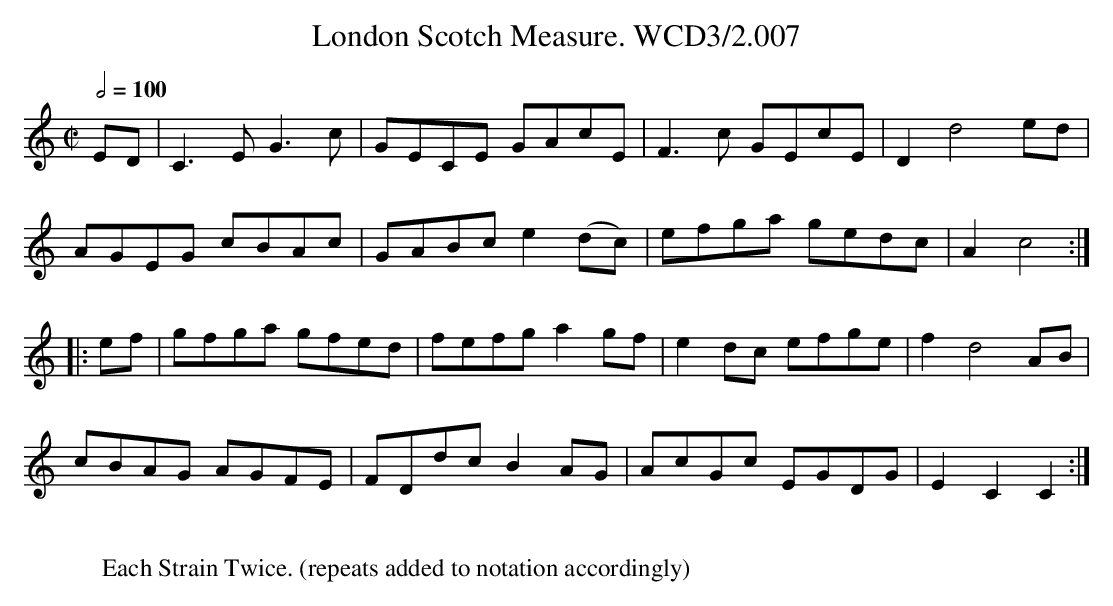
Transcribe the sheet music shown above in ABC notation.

X:1
T:London Scotch Measure. WCD3/2.007
M:C|
L:1/8
Q:1/2=100
K:C
ED|C3E G3c|GECE GAcE|F3c GEcE|D2d4 ed|
AGEG cBAc|GABc e2(dc)|efga gedc|A2c4:|
|:ef|gfga gfed|fefg a2gf|e2dc efge|f2d4 AB|
cBAG AGFE|FDdc B2AG|AcGc EGDG|E2C2C2:|
W:
W:Each Strain Twice. (repeats added to notation accordingly)
